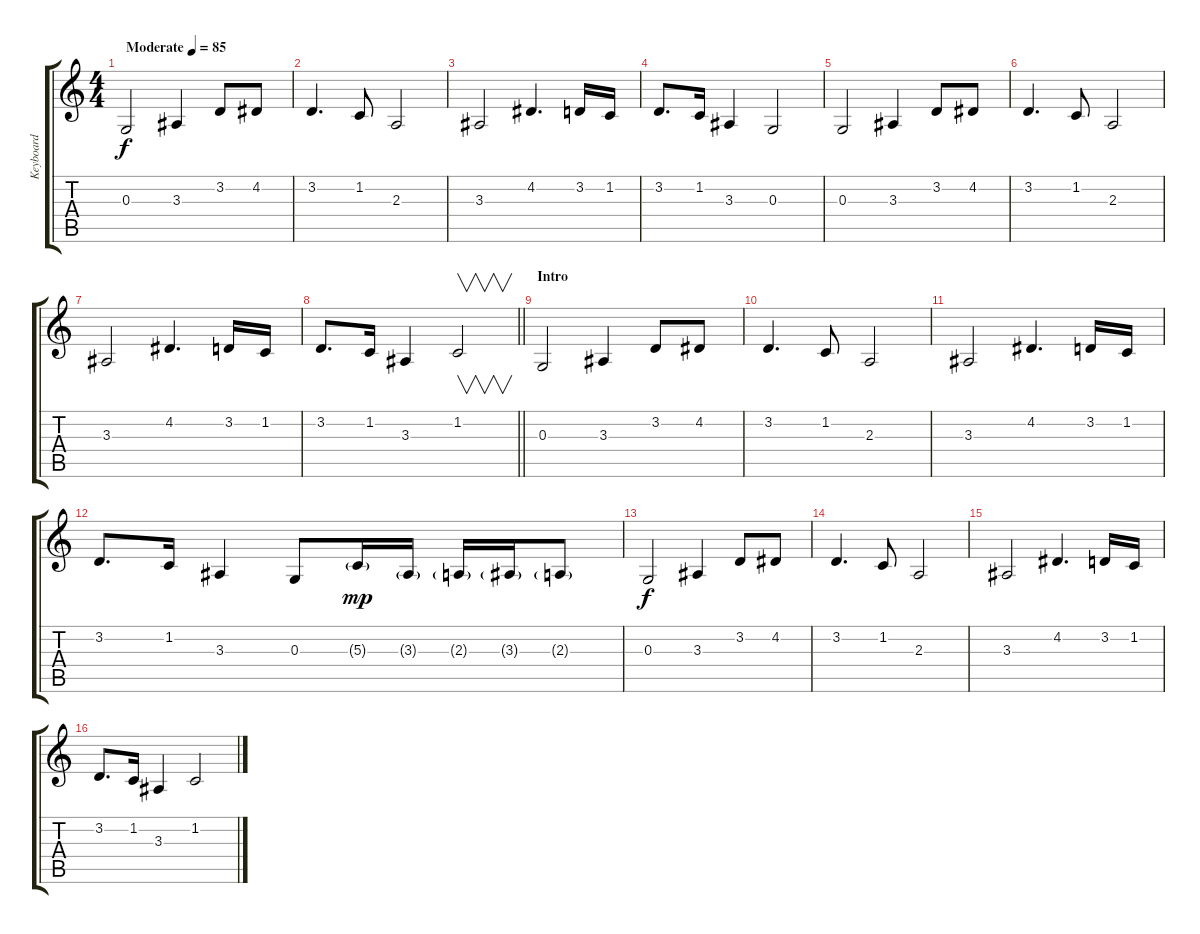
\track ("Keyboard" "Keyboard") {instrument lead2sawtooth}
\staff {score tabs}
\tuning (E4 B3 G3 D3 A2 E2) {hide}
\ts (4 4)
\tempo (85 "Moderate")
\clef g2
\ks c
0.3.2{dy f instrument trumpet} 3.3.4 3.2.8 4.2.8 |
3.2.4{d} 1.2.8 2.3.2 |
3.3.2 4.2.4{d} 3.2.16 1.2.16 |
3.2.8{d} 1.2.16 3.3.4 0.3.2 |
0.3.2 3.3.4 3.2.8 4.2.8 |
3.2.4{d} 1.2.8 2.3.2 |
3.3.2 4.2.4{d} 3.2.16 1.2.16 |
\barLineRight lightlight
3.2.8{d} 1.2.16 3.3.4 1.2.2{v} |
\section ("" "Intro")
0.3.2 3.3.4 3.2.8 4.2.8 |
3.2.4{d} 1.2.8 2.3.2 |
3.3.2 4.2.4{d} 3.2.16 1.2.16 |
3.2.8{d} 1.2.16 3.3.4 0.3.8 5.3{g}.16{dy mp} 3.3{g}.16 2.3{g}.16 3.3{g}.16 2.3{g}.8 |
0.3.2{dy f} 3.3.4 3.2.8 4.2.8 |
3.2.4{d} 1.2.8 2.3.2 |
3.3.2 4.2.4{d} 3.2.16 1.2.16 |
3.2.8{d} 1.2.16 3.3.4 1.2.2
